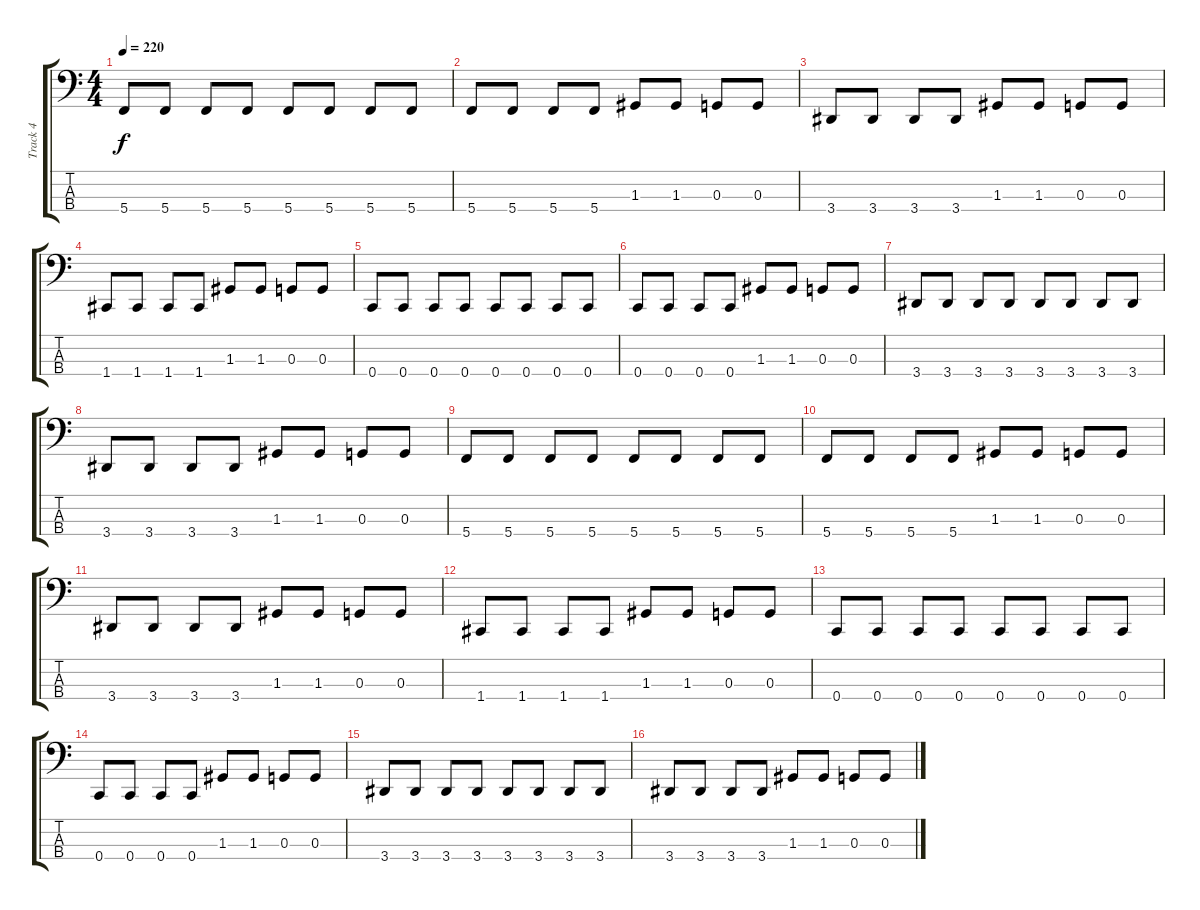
\track ("Track 4" "Track 4") {instrument electricbassfinger}
\staff {score tabs}
\tuning (F2 C2 G1 C1) {hide}
\ts (4 4)
\tempo 220
\clef f4
\ks c
5.4.8{dy f} 5.4.8 5.4.8 5.4.8 5.4.8 5.4.8 5.4.8 5.4.8 |
5.4.8 5.4.8 5.4.8 5.4.8 1.3.8 1.3.8 0.3.8 0.3.8 |
3.4.8 3.4.8 3.4.8 3.4.8 1.3.8 1.3.8 0.3.8 0.3.8 |
1.4.8 1.4.8 1.4.8 1.4.8 1.3.8 1.3.8 0.3.8 0.3.8 |
0.4.8 0.4.8 0.4.8 0.4.8 0.4.8 0.4.8 0.4.8 0.4.8 |
0.4.8 0.4.8 0.4.8 0.4.8 1.3.8 1.3.8 0.3.8 0.3.8 |
3.4.8 3.4.8 3.4.8 3.4.8 3.4.8 3.4.8 3.4.8 3.4.8 |
3.4.8 3.4.8 3.4.8 3.4.8 1.3.8 1.3.8 0.3.8 0.3.8 |
5.4.8 5.4.8 5.4.8 5.4.8 5.4.8 5.4.8 5.4.8 5.4.8 |
5.4.8 5.4.8 5.4.8 5.4.8 1.3.8 1.3.8 0.3.8 0.3.8 |
3.4.8 3.4.8 3.4.8 3.4.8 1.3.8 1.3.8 0.3.8 0.3.8 |
1.4.8 1.4.8 1.4.8 1.4.8 1.3.8 1.3.8 0.3.8 0.3.8 |
0.4.8 0.4.8 0.4.8 0.4.8 0.4.8 0.4.8 0.4.8 0.4.8 |
0.4.8 0.4.8 0.4.8 0.4.8 1.3.8 1.3.8 0.3.8 0.3.8 |
3.4.8 3.4.8 3.4.8 3.4.8 3.4.8 3.4.8 3.4.8 3.4.8 |
3.4.8 3.4.8 3.4.8 3.4.8 1.3.8 1.3.8 0.3.8 0.3.8
